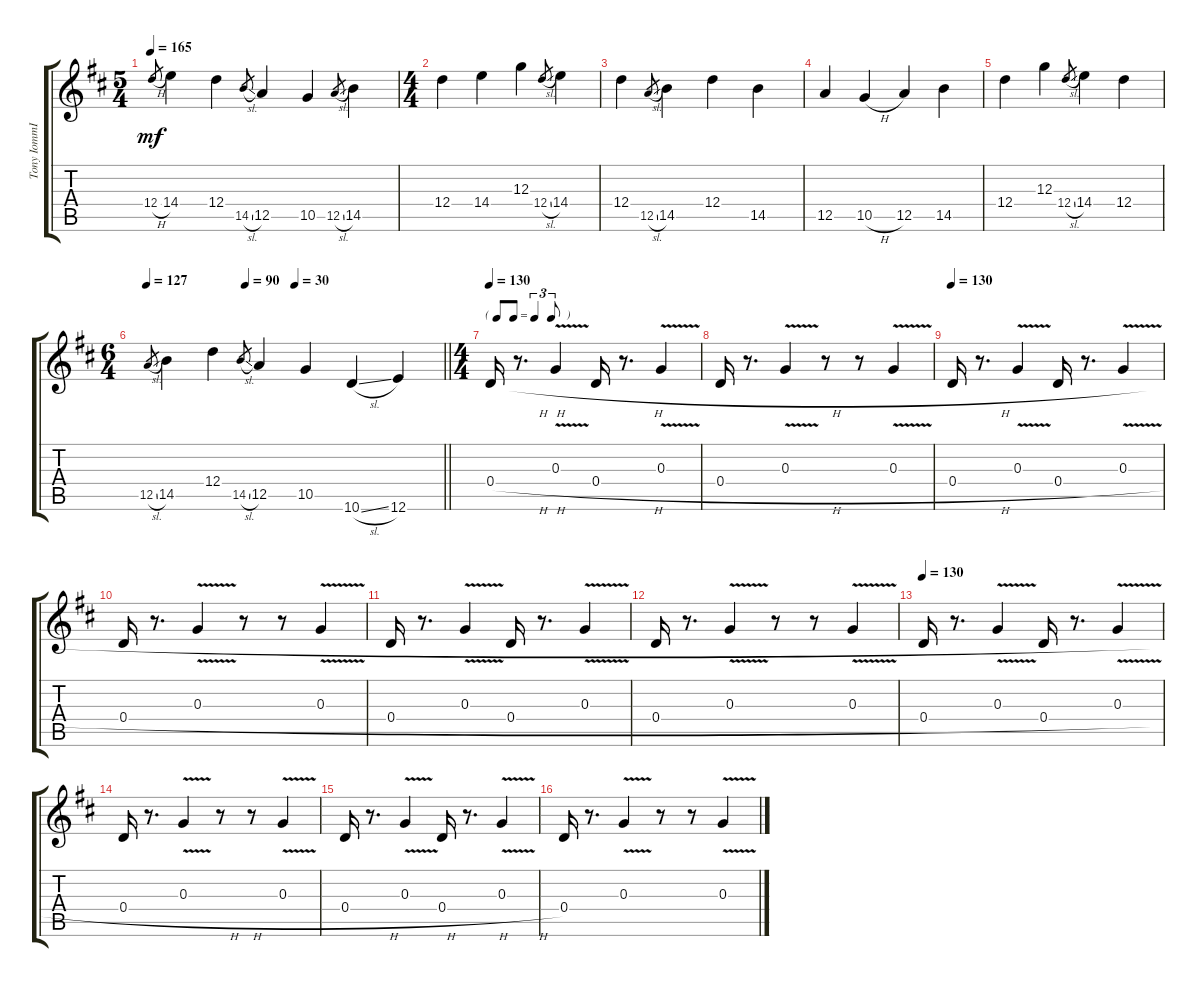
\track ("Tony IommI Distortion (Rhythm I)" "Tony IommI") {instrument overdrivenguitar}
\staff {score tabs}
\tuning (E4 B3 G3 D3 A2 E2) {hide}
\ts (5 4)
\tempo 165
\clef g2
\ks d
12.4{h}.8{gr dy mf} 14.4.4 12.4.4 14.5{sl}.8{gr} 12.5.4 10.5.4 12.5{sl}.8{gr} 14.5.4 |
\ts (4 4)
12.4.4 14.4.4 12.3.4 12.4{sl}.8{gr} 14.4.4 |
12.4.4 12.5{sl}.8{gr} 14.5.4 12.4.4 14.5.4 |
12.5.4 10.5{h}.4 12.5.4 14.5.4 |
12.4.4 12.3.4 12.4{sl}.8{gr} 14.4.4 12.4.4 |
\ts (6 4)
\tempo (30 0.5)
\tempo 127
\tempo (90 0.3333333333333333)
\barLineRight lightlight
12.5{sl}.8{gr} 14.5.4 12.4.4 14.5{sl}.8{gr} 12.5.4 10.5.4 10.6{sl}.4 12.6.4 |
\ts (4 4)
\tf triplet8th
\tempo 130
0.4{h}.16 r.8{d} 0.3{v}.4 0.4{h}.16 r.8{d} 0.3{v}.4 |
0.4{h}.16 r.8{d} 0.3{v}.4 r.8 r.8 0.3{v}.4 |
\tempo 130
0.4{h}.16 r.8{d} 0.3{v}.4 0.4{h}.16 r.8{d} 0.3{v}.4 |
0.4{h}.16 r.8{d} 0.3{v}.4 r.8 r.8 0.3{v}.4 |
0.4{h}.16 r.8{d} 0.3{v}.4 0.4{h}.16 r.8{d} 0.3{v}.4 |
0.4{h}.16 r.8{d} 0.3{v}.4 r.8 r.8 0.3{v}.4 |
\tempo 130
0.4{h}.16 r.8{d} 0.3{v}.4 0.4{h}.16 r.8{d} 0.3{v}.4 |
0.4{h}.16 r.8{d} 0.3{v}.4 r.8 r.8 0.3{v}.4 |
0.4{h}.16 r.8{d} 0.3{v}.4 0.4{h}.16 r.8{d} 0.3{v}.4 |
0.4{h}.16 r.8{d} 0.3{v}.4 r.8 r.8 0.3{v}.4
